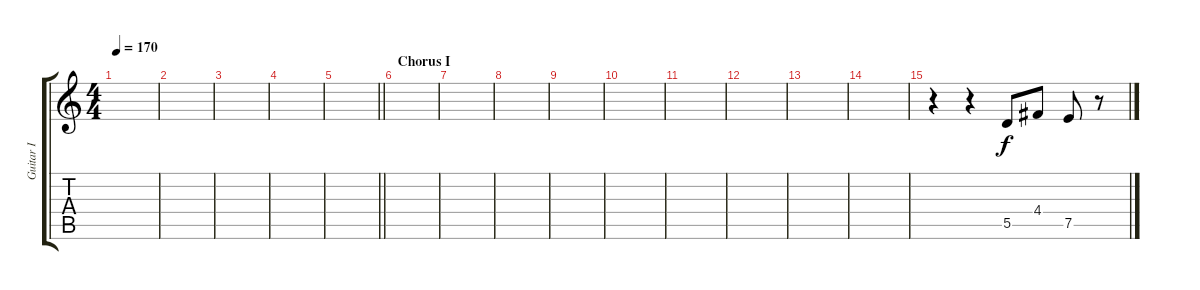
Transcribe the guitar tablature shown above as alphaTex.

\track ("Guitar I" "Guitar I") {instrument distortionguitar}
\staff {score tabs}
\tuning (E4 B3 G3 D3 A2 D2) {hide}
\ts (4 4)
\tempo 170
\clef g2
\ks c
|
|
|
|
\barLineRight lightlight
|
\section ("" "Chorus I")
|
|
|
|
|
|
|
|
|
r.4 r.4 5.5.8 4.4.8 7.5.8 r.8
